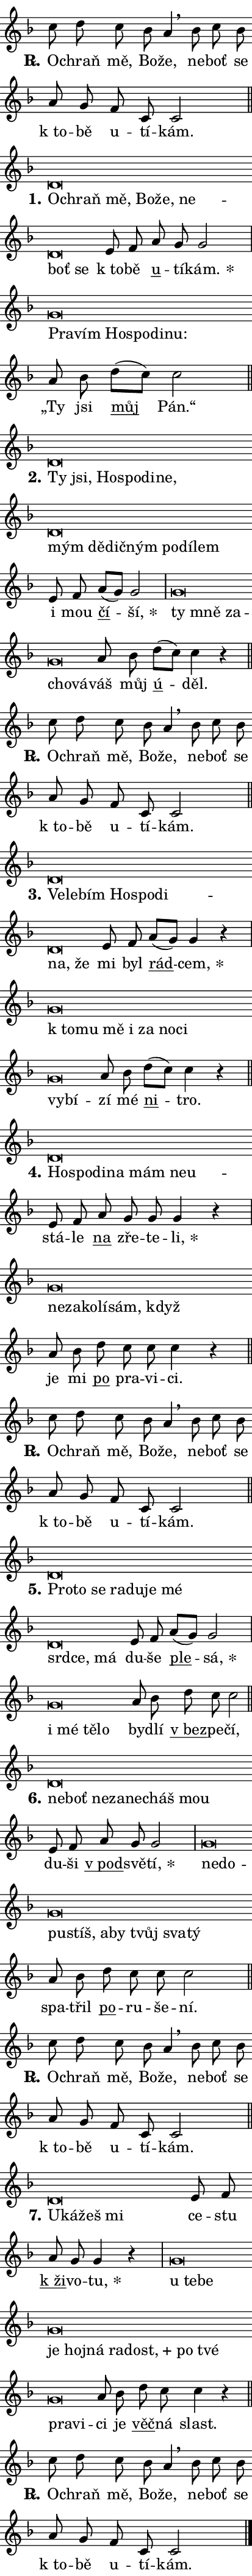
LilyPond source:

\version "2.22.1"
\header { tagline = "" }
\paper {
  indent = 0\cm
  top-margin = 0\cm
  right-margin = 0\cm
  bottom-margin = 0\cm
  left-margin = 0\cm
  paper-width = 7\cm
  page-breaking = #ly:one-page-breaking
  system-system-spacing.basic-distance = #11
  score-system-spacing.basic-distance = #11
  ragged-last = ##f
}


%% Author: Thomas Morley
%% https://lists.gnu.org/archive/html/lilypond-user/2020-05/msg00002.html
#(define (line-position grob)
"Returns position of @var[grob} in current system:
   @code{'start}, if at first time-step
   @code{'end}, if at last time-step
   @code{'middle} otherwise
"
  (let* ((col (ly:item-get-column grob))
         (ln (ly:grob-object col 'left-neighbor))
         (rn (ly:grob-object col 'right-neighbor))
         (col-to-check-left (if (ly:grob? ln) ln col))
         (col-to-check-right (if (ly:grob? rn) rn col))
         (break-dir-left
           (and
             (ly:grob-property col-to-check-left 'non-musical #f)
             (ly:item-break-dir col-to-check-left)))
         (break-dir-right
           (and
             (ly:grob-property col-to-check-right 'non-musical #f)
             (ly:item-break-dir col-to-check-right))))
        (cond ((eqv? 1 break-dir-left) 'start)
              ((eqv? -1 break-dir-right) 'end)
              (else 'middle))))

#(define (tranparent-at-line-position vctor)
  (lambda (grob)
  "Relying on @code{line-position} select the relevant enry from @var{vctor}.
Used to determine transparency,"
    (case (line-position grob)
      ((end) (not (vector-ref vctor 0)))
      ((middle) (not (vector-ref vctor 1)))
      ((start) (not (vector-ref vctor 2))))))

noteHeadBreakVisibility =
#(define-music-function (break-visibility)(vector?)
"Makes @code{NoteHead}s transparent relying on @var{break-visibility}"
#{
  \override NoteHead.transparent =
    #(tranparent-at-line-position break-visibility)
#})

#(define delete-ledgers-for-transparent-note-heads
  (lambda (grob)
    "Reads whether a @code{NoteHead} is transparent.
If so this @code{NoteHead} is removed from @code{'note-heads} from
@var{grob}, which is supposed to be @code{LedgerLineSpanner}.
As a result ledgers are not printed for this @code{NoteHead}"
    (let* ((nhds-array (ly:grob-object grob 'note-heads))
           (nhds-list
             (if (ly:grob-array? nhds-array)
                 (ly:grob-array->list nhds-array)
                 '()))
           ;; Relies on the transparent-property being done before
           ;; Staff.LedgerLineSpanner.after-line-breaking is executed.
           ;; This is fragile ...
           (to-keep
             (remove
               (lambda (nhd)
                 (ly:grob-property nhd 'transparent #f))
               nhds-list)))
      ;; TODO find a better method to iterate over grob-arrays, similiar
      ;; to filter/remove etc for lists
      ;; For now rebuilt from scratch
      (set! (ly:grob-object grob 'note-heads)  '())
      (for-each
        (lambda (nhd)
          (ly:pointer-group-interface::add-grob grob 'note-heads nhd))
        to-keep))))

hideNotes = {
  \noteHeadBreakVisibility #begin-of-line-visible
}
unHideNotes = {
  \noteHeadBreakVisibility #all-visible
}

% work-around for resetting accidentals
% https://lilypond.org/doc/v2.23/Documentation/notation/displaying-rhythms#unmetered-music
cadenzaMeasure = {
  \cadenzaOff
  \partial 1024 s1024
  \cadenzaOn
}

#(define-markup-command (accent layout props text) (markup?)
  "Underline accented syllable"
  (interpret-markup layout props
    #{\markup \override #'(offset . 4.3) \underline { #text }#}))

responsum = \markup \concat {
  "R" \hspace #-1.05 \path #0.1 #'((moveto 0 0.07) (lineto 0.9 0.8)) \hspace #0.05 "."
}

\layout {
    \context {
        \Staff
        \remove "Time_signature_engraver"
        \override LedgerLineSpanner.after-line-breaking = #delete-ledgers-for-transparent-note-heads
    }
    \context {
        \Voice {
            \override NoteHead.output-attributes = #'((class . "notehead"))
            \override Hairpin.height = #0.55
        }
    }
    \context {
        \Lyrics {
            \override StanzaNumber.output-attributes = #'((class . "stanzanumber"))
            \override LyricSpace.minimum-distance = #0.9
            \override LyricText.font-name = #"TeX Gyre Schola"
            \override LyricText.font-size = 1
            \override StanzaNumber.font-name = #"TeX Gyre Schola Bold"
            \override StanzaNumber.font-size = 1
        }
    }
}

% magnetic-lyrics.ily
%
%   written by
%     Jean Abou Samra <jean@abou-samra.fr>
%     Werner Lemberg <wl@gnu.org>
%
%   adapted by
%     Jiri Hon <jiri.hon@gmail.com>
%
% Version 2022-Apr-15

% https://www.mail-archive.com/lilypond-user@gnu.org/msg149350.html

#(define (Left_hyphen_pointer_engraver context)
   "Collect syllable-hyphen-syllable occurrences in lyrics and store
them in properties.  This engraver only looks to the left.  For
example, if the lyrics input is @code{foo -- bar}, it does the
following.

@itemize @bullet
@item
Set the @code{text} property of the @code{LyricHyphen} grob between
@q{foo} and @q{bar} to @code{foo}.

@item
Set the @code{left-hyphen} property of the @code{LyricText} grob with
text @q{foo} to the @code{LyricHyphen} grob between @q{foo} and
@q{bar}.
@end itemize

Use this auxiliary engraver in combination with the
@code{lyric-@/text::@/apply-@/magnetic-@/offset!} hook."
   (let ((hyphen #f)
         (text #f))
     (make-engraver
      (acknowledgers
       ((lyric-syllable-interface engraver grob source-engraver)
        (set! text grob)))
      (end-acknowledgers
       ((lyric-hyphen-interface engraver grob source-engraver)
        ;(when (not (grob::has-interface grob 'lyric-space-interface))
          (set! hyphen grob)));)
      ((stop-translation-timestep engraver)
       (when (and text hyphen)
         (ly:grob-set-object! text 'left-hyphen hyphen))
       (set! text #f)
       (set! hyphen #f)))))

#(define (lyric-text::apply-magnetic-offset! grob)
   "If the space between two syllables is less than the value in
property @code{LyricText@/.details@/.squash-threshold}, move the right
syllable to the left so that it gets concatenated with the left
syllable.

Use this function as a hook for
@code{LyricText@/.after-@/line-@/breaking} if the
@code{Left_@/hyphen_@/pointer_@/engraver} is active."
   (let ((hyphen (ly:grob-object grob 'left-hyphen #f)))
     (when hyphen
       (let ((left-text (ly:spanner-bound hyphen LEFT)))
         (when (grob::has-interface left-text 'lyric-syllable-interface)
           (let* ((common (ly:grob-common-refpoint grob left-text X))
                  (this-x-ext (ly:grob-extent grob common X))
                  (left-x-ext
                   (begin
                     ;; Trigger magnetism for left-text.
                     (ly:grob-property left-text 'after-line-breaking)
                     (ly:grob-extent left-text common X)))
                  ;; `delta` is the gap width between two syllables.
                  (delta (- (interval-start this-x-ext)
                            (interval-end left-x-ext)))
                  (details (ly:grob-property grob 'details))
                  (threshold (assoc-get 'squash-threshold details 0.2)))
             (when (< delta threshold)
               (let* (;; We have to manipulate the input text so that
                      ;; ligatures crossing syllable boundaries are not
                      ;; disabled.  For languages based on the Latin
                      ;; script this is essentially a beautification.
                      ;; However, for non-Western scripts it can be a
                      ;; necessity.
                      (lt (ly:grob-property left-text 'text))
                      (rt (ly:grob-property grob 'text))
                      (is-space (grob::has-interface hyphen 'lyric-space-interface))
                      (space (if is-space " " ""))
                      (space-markup (grob-interpret-markup grob " "))
                      (space-size (interval-length (ly:stencil-extent space-markup X)))
                      (extra-delta (if is-space space-size 0))
                      ;; Append new syllable.
                      (ltrt-space (if (and (string? lt) (string? rt))
                                (string-append lt space rt)
                                (make-concat-markup (list lt space rt))))
                      ;; Right-align `ltrt` to the right side.
                      (ltrt-space-markup (grob-interpret-markup
                               grob
                               (make-translate-markup
                                (cons (interval-length this-x-ext) 0)
                                (make-right-align-markup ltrt-space)))))
                 (begin
                   ;; Don't print `left-text`.
                   (ly:grob-set-property! left-text 'stencil #f)
                   ;; Set text and stencil (which holds all collected
                   ;; syllables so far) and shift it to the left.
                   (ly:grob-set-property! grob 'text ltrt-space)
                   (ly:grob-set-property! grob 'stencil ltrt-space-markup)
                   (ly:grob-translate-axis! grob (- (- delta extra-delta)) X))))))))))


#(define (lyric-hyphen::displace-bounds-first grob)
   ;; Make very sure this callback isn't triggered too early.
   (let ((left (ly:spanner-bound grob LEFT))
         (right (ly:spanner-bound grob RIGHT)))
     (ly:grob-property left 'after-line-breaking)
     (ly:grob-property right 'after-line-breaking)
     (ly:lyric-hyphen::print grob)))

squashThreshold = #0.4

\layout {
  \context {
    \Lyrics
    \consists #Left_hyphen_pointer_engraver
    \override LyricText.after-line-breaking =
      #lyric-text::apply-magnetic-offset!
    \override LyricHyphen.stencil = #lyric-hyphen::displace-bounds-first
    \override LyricText.details.squash-threshold = \squashThreshold
    \override LyricHyphen.minimum-distance = 0
    \override LyricHyphen.minimum-length = \squashThreshold
  }
}

squash = \override LyricText.details.squash-threshold = 9999
unSquash = \override LyricText.details.squash-threshold = \squashThreshold

left = \override LyricText.self-alignment-X = #LEFT
unLeft = \revert LyricText.self-alignment-X

starOffset = #(lambda (grob) 
                (let ((x_offset (ly:self-alignment-interface::aligned-on-x-parent grob)))
                  (if (= x_offset 0) 0 (+ x_offset 1.2))))

star = #(define-music-function (syllable)(string?)
"Append star separator at the end of a syllable"
#{
  \once \override LyricText.X-offset = #starOffset
  \lyricmode { \markup {
    #syllable
    \override #'((font-name . "TeX Gyre Schola Bold")) \hspace #0.2 \lower #0.65 \larger "*"
  } }
#})

starAccent = #(define-music-function (syllable)(string?)
"Append star separator at the end of a syllable and make accent"
#{
  \once \override LyricText.X-offset = #starOffset
  \lyricmode { \markup {
    \accent #syllable
    \override #'((font-name . "TeX Gyre Schola Bold")) \hspace #0.2 \lower #0.65 \larger "*"
  } }
#})

breath = #(define-music-function (syllable)(string?)
"Append breathing indicator at the end of a syllable"
#{
  \lyricmode { \markup { #syllable "+" } }
#})

optionalBreath = #(define-music-function (syllable)(string?)
"Append optional breathing indicator at the end of a syllable"
#{
  \lyricmode { \markup { #syllable "(+)" } }
#})


\score {
    <<
        \new Voice = "melody" { \cadenzaOn \key f \major \relative { c''8 d c bes a4 \breathe \bar "" bes8 c bes \bar "" a g \bar "" f c c2 \cadenzaMeasure \bar "||" \break }
\relative { d'\breve*1/16 \hideNotes \breve*1/16 \bar "" \breve*1/16 \bar "" \breve*1/16 \bar "" \breve*1/16 \bar "" \breve*1/16 \bar "" \breve*1/16 \breve*1/16 \bar "" \unHideNotes e8 f \bar "" a g g2 \cadenzaMeasure \bar "|" g\breve*1/16 \hideNotes \breve*1/16 \bar "" \breve*1/16 \bar "" \breve*1/16 \bar "" \breve*1/16 \breve*1/16 \bar "" \unHideNotes a8 bes \bar "" d[( c)] c2 \cadenzaMeasure \bar "||" \break }
\relative { d'\breve*1/16 \hideNotes \breve*1/16 \bar "" \breve*1/16 \bar "" \breve*1/16 \bar "" \breve*1/16 \bar "" \breve*1/16 \bar "" \breve*1/16 \bar "" \breve*1/16 \bar "" \breve*1/16 \bar "" \breve*1/16 \bar "" \breve*1/16 \bar "" \breve*1/16 \breve*1/16 \bar "" \unHideNotes e8 f \bar "" a[( g)] g2 \cadenzaMeasure \bar "|" g\breve*1/16 \hideNotes \breve*1/16 \bar "" \breve*1/16 \bar "" \breve*1/16 \breve*1/16 \bar "" \unHideNotes a8 bes \bar "" d[( c)] c4 r \cadenzaMeasure \bar "||" \break }
\relative { c''8 d c bes a4 \breathe \bar "" bes8 c bes \bar "" a g \bar "" f c c2 \cadenzaMeasure \bar "||" \break }
\relative { d'\breve*1/16 \hideNotes \breve*1/16 \bar "" \breve*1/16 \bar "" \breve*1/16 \bar "" \breve*1/16 \bar "" \breve*1/16 \bar "" \breve*1/16 \breve*1/16 \bar "" \unHideNotes e8 f \bar "" a[( g)] g4 r \cadenzaMeasure \bar "|" g\breve*1/16 \hideNotes \breve*1/16 \bar "" \breve*1/16 \bar "" \breve*1/16 \bar "" \breve*1/16 \bar "" \breve*1/16 \bar "" \breve*1/16 \bar "" \breve*1/16 \breve*1/16 \bar "" \unHideNotes a8 bes \bar "" d[( c)] c4 r \cadenzaMeasure \bar "||" \break }
\relative { d'\breve*1/16 \hideNotes \breve*1/16 \bar "" \breve*1/16 \bar "" \breve*1/16 \bar "" \breve*1/16 \bar "" \breve*1/16 \breve*1/16 \bar "" \unHideNotes e8 f \bar "" a g g g4 r \cadenzaMeasure \bar "|" g\breve*1/16 \hideNotes \breve*1/16 \bar "" \breve*1/16 \bar "" \breve*1/16 \bar "" \breve*1/16 \breve*1/16 \bar "" \unHideNotes a8 bes \bar "" d c c c4 r \cadenzaMeasure \bar "||" \break }
\relative { c''8 d c bes a4 \breathe \bar "" bes8 c bes \bar "" a g \bar "" f c c2 \cadenzaMeasure \bar "||" \break }
\relative { d'\breve*1/16 \hideNotes \breve*1/16 \bar "" \breve*1/16 \bar "" \breve*1/16 \bar "" \breve*1/16 \bar "" \breve*1/16 \bar "" \breve*1/16 \bar "" \breve*1/16 \bar "" \breve*1/16 \breve*1/16 \bar "" \unHideNotes e8 f \bar "" a[( g)] g2 \cadenzaMeasure \bar "|" g\breve*1/16 \hideNotes \breve*1/16 \bar "" \breve*1/16 \breve*1/16 \bar "" \unHideNotes a8 bes \bar "" d c c2 \cadenzaMeasure \bar "||" \break }
\relative { d'\breve*1/16 \hideNotes \breve*1/16 \bar "" \breve*1/16 \bar "" \breve*1/16 \bar "" \breve*1/16 \bar "" \breve*1/16 \breve*1/16 \bar "" \unHideNotes e8 f \bar "" a g g2 \cadenzaMeasure \bar "|" g\breve*1/16 \hideNotes \breve*1/16 \bar "" \breve*1/16 \bar "" \breve*1/16 \bar "" \breve*1/16 \bar "" \breve*1/16 \bar "" \breve*1/16 \bar "" \breve*1/16 \breve*1/16 \bar "" \unHideNotes a8 bes \bar "" d c c c2 \cadenzaMeasure \bar "||" \break }
\relative { c''8 d c bes a4 \breathe \bar "" bes8 c bes \bar "" a g \bar "" f c c2 \cadenzaMeasure \bar "||" \break }
\relative { d'\breve*1/16 \hideNotes \breve*1/16 \bar "" \breve*1/16 \breve*1/16 \bar "" \unHideNotes e8 f \bar "" a g g4 r \cadenzaMeasure \bar "|" g\breve*1/16 \hideNotes \breve*1/16 \bar "" \breve*1/16 \bar "" \breve*1/16 \bar "" \breve*1/16 \bar "" \breve*1/16 \bar "" \breve*1/16 \bar "" \breve*1/16 \bar "" \breve*1/16 \bar "" \breve*1/16 \bar "" \breve*1/16 \breve*1/16 \bar "" \unHideNotes a8 bes \bar "" d c c4 r \cadenzaMeasure \bar "||" \break }
\relative { c''8 d c bes a4 \breathe \bar "" bes8 c bes \bar "" a g \bar "" f c c2 \cadenzaMeasure \bar "||" \break } \bar "|." }
        \new Lyrics \lyricsto "melody" { \lyricmode { \set stanza = \responsum
O -- chraň mě, Bo -- že, ne -- boť se "k to" -- bě u -- tí -- kám.
\set stanza = "1."
\left O -- \squash chraň mě, Bo -- že, ne -- boť se \unLeft \unSquash "k to" -- bě \markup \accent u -- tí -- \star kám. \left Pra -- \squash vím Ho -- spo -- di -- nu: \unLeft \unSquash „Ty jsi \markup \accent můj Pán.“
\set stanza = "2."
\left Ty \squash jsi, Ho -- spo -- di -- ne, mým dě -- dič -- ným po -- dí -- lem \unLeft \unSquash i mou \markup \accent čí -- \star ší, \left ty \squash mně za -- cho -- vá -- \unLeft \unSquash váš můj \markup \accent ú -- děl.
\set stanza = \responsum
O -- chraň mě, Bo -- že, ne -- boť se "k to" -- bě u -- tí -- kám.
\set stanza = "3."
\left Ve -- \squash le -- bím Ho -- spo -- di -- na, že \unLeft \unSquash mi byl \markup \accent rád -- \star cem, \left "k to" -- \squash mu mě i za no -- ci vy -- bí -- \unLeft \unSquash zí mé \markup \accent ni -- tro.
\set stanza = "4."
\left Ho -- \squash spo -- di -- na mám ne -- u -- \unLeft \unSquash stá -- le \markup \accent na zře -- te -- \star li, \left ne -- \squash za -- ko -- lí -- sám, když \unLeft \unSquash je mi \markup \accent po pra -- vi -- ci.
\set stanza = \responsum
O -- chraň mě, Bo -- že, ne -- boť se "k to" -- bě u -- tí -- kám.
\set stanza = "5."
\left Pro -- \squash to se ra -- du -- je mé srd -- ce, má \unLeft \unSquash du -- še \markup \accent ple -- \star sá, \left i \squash mé tě -- lo \unLeft \unSquash by -- dlí \markup \accent "v bez" -- pe -- čí,
\set stanza = "6."
\left ne -- \squash boť ne -- za -- ne -- cháš mou \unLeft \unSquash du -- ši \markup \accent "v pod" -- svě -- \star tí, \left ne -- \squash do -- pu -- stíš, a -- by tvůj sva -- tý \unLeft \unSquash spa -- třil \markup \accent po -- ru -- še -- ní.
\set stanza = \responsum
O -- chraň mě, Bo -- že, ne -- boť se "k to" -- bě u -- tí -- kám.
\set stanza = "7."
\left U -- \squash ká -- žeš mi \unLeft \unSquash ce -- stu \markup \accent "k ži" -- vo -- \star tu, \left u \squash te -- be je hoj -- ná ra -- \breath "dost," po tvé pra -- vi -- \unLeft \unSquash ci je \markup \accent věč -- ná slast.
\set stanza = \responsum
O -- chraň mě, Bo -- že, ne -- boť se "k to" -- bě u -- tí -- kám. } }
    >>
    \layout {}
}
